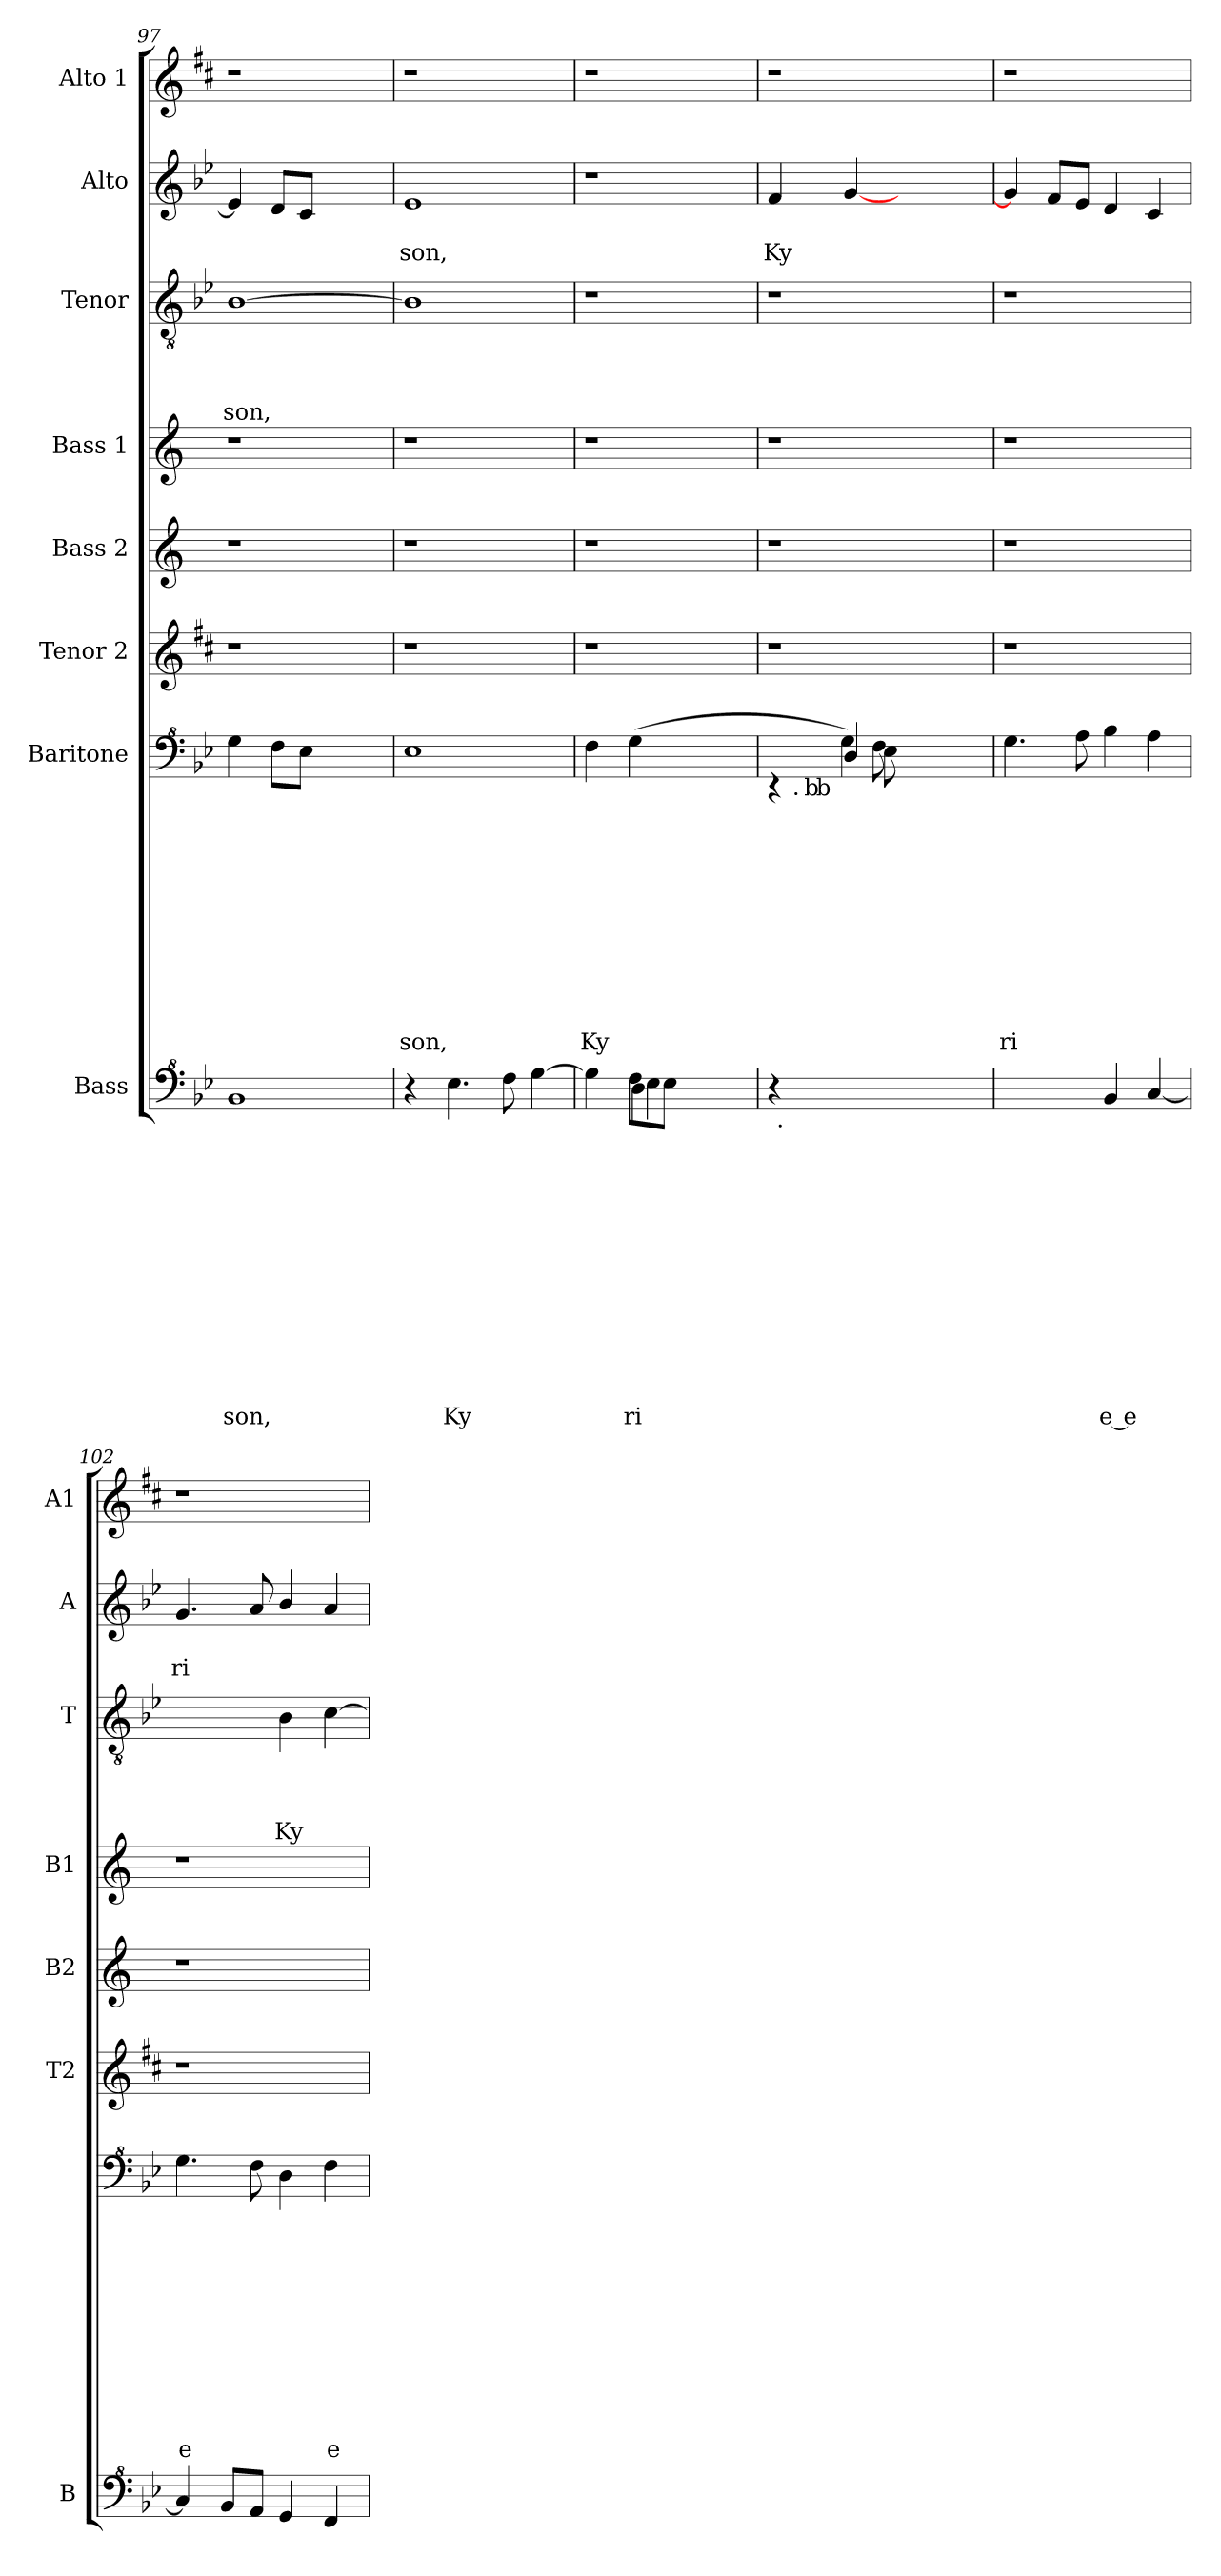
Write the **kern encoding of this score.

**kern	**text	**text	**text	**text	**text	**text	**text	**text	**text	**text	**text	**text	**text	**kern	**text	**text	**text	**text	**text	**text	**text	**text	**text	**text	**text	**kern	**kern	**kern	**kern	**text	**text	**text	**text	**kern	**text	**text	**kern
*part8	*part8	*part8	*part8	*part8	*part8	*part8	*part8	*part8	*part8	*part8	*part8	*part8	*part8	*part7	*part7	*part7	*part7	*part7	*part7	*part7	*part7	*part7	*part7	*part7	*part7	*part6	*part5	*part4	*part3	*part3	*part3	*part3	*part3	*part2	*part2	*part2	*part1
*staff8	*staff8	*staff8	*staff8	*staff8	*staff8	*staff8	*staff8	*staff8	*staff8	*staff8	*staff8	*staff8	*staff8	*staff7	*staff7	*staff7	*staff7	*staff7	*staff7	*staff7	*staff7	*staff7	*staff7	*staff7	*staff7	*staff6	*staff5	*staff4	*staff3	*staff3	*staff3	*staff3	*staff3	*staff2	*staff2	*staff2	*staff1
*I"Bass	*	*	*	*	*	*	*	*	*	*	*	*	*	*I"Baritone	*	*	*	*	*	*	*	*	*	*	*	*I"Tenor 2	*I"Bass 2	*I"Bass 1	*I"Tenor	*	*	*	*	*I"Alto	*	*	*I"Alto 1
*I'B	*	*	*	*	*	*	*	*	*	*	*	*	*	*	*	*	*	*	*	*	*	*	*	*	*	*I'T2	*I'B2	*I'B1	*I'T	*	*	*	*	*I'A	*	*	*I'A1
*clefF^4	*	*	*	*	*	*	*	*	*	*	*	*	*	*clefF^4	*	*	*	*	*	*	*	*	*	*	*	*clefG2	*clefG2	*clefG2	*clefGv2	*	*	*	*	*clefG2	*	*	*clefG2
*	*	*	*	*	*	*	*	*	*	*	*	*	*	*	*	*	*	*	*	*	*	*	*	*	*	*ITrd1c2	*	*	*ITrd1c2	*	*	*	*	*ITrd1c2	*	*	*ITrd1c2
*k[b-e-]	*	*	*	*	*	*	*	*	*	*	*	*	*	*k[b-e-]	*	*	*	*	*	*	*	*	*	*	*	*k[]	*k[]	*k[]	*k[b-e-a-d-]	*	*	*	*	*k[b-e-a-d-]	*	*	*k[]
*B-:	*	*	*	*	*	*	*	*	*	*	*	*	*	*B-:	*	*	*	*	*	*	*	*	*	*	*	*C:	*C:	*C:	*A-:	*	*	*	*	*A-:	*	*	*C:
=97	=97	=97	=97	=97	=97	=97	=97	=97	=97	=97	=97	=97	=97	=97	=97	=97	=97	=97	=97	=97	=97	=97	=97	=97	=97	=97	=97	=97	=97	=97	=97	=97	=97	=97	=97	=97	=97
!	!	!	!	!	!	!	!	!	!	!	!	!	!LO:LY:b	!	!	!	!	!	!	!	!	!	!	!	!	!	!	!	!	!	!	!	!LO:LY:b:rj	!	!	!	!
1B-	.	.	.	.	.	.	.	.	.	.	.	.	son,	4g\	.	.	.	.	.	.	.	.	.	.	.	1r	1r	1r	[>1A-	.	.	.	son,	4d-/]	.	.	1r
.	.	.	.	.	.	.	.	.	.	.	.	.	.	8f\L	.	.	.	.	.	.	.	.	.	.	.	.	.	.	.	.	.	.	.	8c/L	.	.	.
.	.	.	.	.	.	.	.	.	.	.	.	.	.	8e-\J	.	.	.	.	.	.	.	.	.	.	.	.	.	.	.	.	.	.	.	8B-/J	.	.	.
.	.	.	.	.	.	.	.	.	.	.	.	.	.	2ryy	.	.	.	.	.	.	.	.	.	.	.	.	.	.	.	.	.	.	.	2ryy	.	.	.
=98	=98	=98	=98	=98	=98	=98	=98	=98	=98	=98	=98	=98	=98	=98	=98	=98	=98	=98	=98	=98	=98	=98	=98	=98	=98	=98	=98	=98	=98	=98	=98	=98	=98	=98	=98	=98	=98
!	!	!	!	!	!	!	!	!	!	!	!	!	!	!	!	!	!	!	!	!	!	!	!	!	!LO:LY:b	!	!	!	!	!	!	!	!	!	!	!LO:LY:b	!
4r	.	.	.	.	.	.	.	.	.	.	.	.	.	1e-	.	.	.	.	.	.	.	.	.	.	son,	1r	1r	1r	1A-]	.	.	.	.	1d-	.	son,	1r
!	!	!	!	!	!	!	!	!	!	!	!	!	!LO:LY:b	!	!	!	!	!	!	!	!	!	!	!	!	!	!	!	!	!	!	!	!	!	!	!	!
4.e-\	.	.	.	.	.	.	.	.	.	.	.	.	Ky	.	.	.	.	.	.	.	.	.	.	.	.	.	.	.	.	.	.	.	.	.	.	.	.
8f\	.	.	.	.	.	.	.	.	.	.	.	.	.	.	.	.	.	.	.	.	.	.	.	.	.	.	.	.	.	.	.	.	.	.	.	.	.
[>4g\	.	.	.	.	.	.	.	.	.	.	.	.	.	.	.	.	.	.	.	.	.	.	.	.	.	.	.	.	.	.	.	.	.	.	.	.	.
=99	=99	=99	=99	=99	=99	=99	=99	=99	=99	=99	=99	=99	=99	=99	=99	=99	=99	=99	=99	=99	=99	=99	=99	=99	=99	=99	=99	=99	=99	=99	=99	=99	=99	=99	=99	=99	=99
*^	*	*	*	*	*	*	*	*	*	*	*	*	*	*	*	*	*	*	*	*	*	*	*	*	*	*	*	*	*	*	*	*	*	*	*	*	*
*	*^	*	*	*	*	*	*	*	*	*	*	*	*	*	*	*	*	*	*	*	*	*	*	*	*	*	*	*	*	*	*	*	*	*	*	*	*	*
!	!	!	!	!	!	!	!	!	!	!	!	!	!	!	!	!	!	!	!	!	!	!	!	!	!	!	!LO:LY:b:rj	!	!	!	!	!	!	!	!	!	!	!	!
4g\]	4ryy	4ryy	.	.	.	.	.	.	.	.	.	.	.	.	.	4f\	.	.	.	.	.	.	.	.	.	.	Ky	1r	1r	1r	1r	.	.	.	.	1r	.	.	1r
!	!	!	!	!	!	!	!	!	!	!	!	!	!	!	!LO:LY:b	!	!	!	!	!	!	!	!	!	!	!	!	!	!	!	!	!	!	!	!	!	!	!	!
8f\L	4d\	4e-\	.	.	.	.	.	.	.	.	.	.	.	.	ri	(>4g\	.	.	.	.	.	.	.	.	.	.	.	.	.	.	.	.	.	.	.	.	.	.	.
8e-\J	.	.	.	.	.	.	.	.	.	.	.	.	.	.	.	.	.	.	.	.	.	.	.	.	.	.	.	.	.	.	.	.	.	.	.	.	.	.	.
2ryy	2ryy	2ryy	.	.	.	.	.	.	.	.	.	.	.	.	.	2ryy	.	.	.	.	.	.	.	.	.	.	.	.	.	.	.	.	.	.	.	.	.	.	.
!!LO:PB:g=z
=100	=100	=100	=100	=100	=100	=100	=100	=100	=100	=100	=100	=100	=100	=100	=100	=100	=100	=100	=100	=100	=100	=100	=100	=100	=100	=100	=100	=100	=100	=100	=100	=100	=100	=100	=100	=100	=100	=100	=100
*	*	*	*	*	*	*	*	*	*	*	*	*	*	*	*	*^	*	*	*	*	*	*	*	*	*	*	*	*	*	*	*	*	*	*	*	*	*	*	*
*	*	*	*	*	*	*	*	*	*	*	*	*	*	*	*	*	*^	*	*	*	*	*	*	*	*	*	*	*	*	*	*	*	*	*	*	*	*	*	*	*
*	*	*	*	*	*	*	*	*	*	*	*	*	*	*	*	*	*	*^	*	*	*	*	*	*	*	*	*	*	*	*	*	*	*	*	*	*	*	*	*	*	*
!	!	!	!	!	!	!	!	!	!	!	!	!	!	!	!	!	!	!	!	!	!	!	!	!	!	!	!	!	!	!	!	!	!	!	!	!	!	!	!	!	!LO:LY:b:rj	!
*	*v	*v	*	*	*	*	*	*	*	*	*	*	*	*	*	*	*	*	*	*	*	*	*	*	*	*	*	*	*	*	*	*	*	*	*	*	*	*	*	*	*	*
4r	64ryy	.	.	.	.	.	.	.	.	.	.	.	.	.	16ryy	4rE	4ryy	4.ryy	.	.	.	.	.	.	.	.	.	.	.	1r	1r	1r	1r	.	.	.	.	4e-/	.	Ky	1r
!	!LO:TX:b:t=.	!	!	!	!	!	!	!	!	!	!	!	!	!	!	!	!	!	!	!	!	!	!	!	!	!	!	!	!	!	!	!	!	!	!	!	!	!	!	!	!
.	2ryy	.	.	.	.	.	.	.	.	.	.	.	.	.	.	.	.	.	.	.	.	.	.	.	.	.	.	.	.	.	.	.	.	.	.	.	.	.	.	.	.
!	!	!	!	!	!	!	!	!	!	!	!	!	!	!	!LO:TX:b:t=.	!	!	!	!	!	!	!	!	!	!	!	!	!	!	!	!	!	!	!	!	!	!	!	!	!	!
.	.	.	.	.	.	.	.	.	.	.	.	.	.	.	32ryy	.	.	.	.	.	.	.	.	.	.	.	.	.	.	.	.	.	.	.	.	.	.	.	.	.	.
!	!	!	!	!	!	!	!	!	!	!	!	!	!	!	!LO:TX:b:t=b	!	!	!	!	!	!	!	!	!	!	!	!	!	!	!	!	!	!	!	!	!	!	!	!	!	!
.	.	.	.	.	.	.	.	.	.	.	.	.	.	.	32ryy	.	.	.	.	.	.	.	.	.	.	.	.	.	.	.	.	.	.	.	.	.	.	.	.	.	.
!	!	!	!	!	!	!	!	!	!	!	!	!	!	!	!LO:TX:b:t=b	!	!	!	!	!	!	!	!	!	!	!	!	!	!	!	!	!	!	!	!	!	!	!	!	!	!
.	.	.	.	.	.	.	.	.	.	.	.	.	.	.	8ryy	.	.	.	.	.	.	.	.	.	.	.	.	.	.	.	.	.	.	.	.	.	.	.	.	.	.
2.ryy	.	.	.	.	.	.	.	.	.	.	.	.	.	.	4d/	8ryy	4g\)	.	.	.	.	.	.	.	.	.	.	.	.	.	.	.	.	.	.	.	.	[<4f/	.	.	.
.	.	.	.	.	.	.	.	.	.	.	.	.	.	.	.	8f\	.	8e-\	.	.	.	.	.	.	.	.	.	.	.	.	.	.	.	.	.	.	.	.	.	.	.
.	.	.	.	.	.	.	.	.	.	.	.	.	.	.	2ryy	2ryy	2ryy	2ryy	.	.	.	.	.	.	.	.	.	.	.	.	.	.	.	.	.	.	.	2ryy	.	.	.
.	4ryy	.	.	.	.	.	.	.	.	.	.	.	.	.	.	.	.	.	.	.	.	.	.	.	.	.	.	.	.	.	.	.	.	.	.	.	.	.	.	.	.
.	8...ryy	.	.	.	.	.	.	.	.	.	.	.	.	.	.	.	.	.	.	.	.	.	.	.	.	.	.	.	.	.	.	.	.	.	.	.	.	.	.	.	.
=101	=101	=101	=101	=101	=101	=101	=101	=101	=101	=101	=101	=101	=101	=101	=101	=101	=101	=101	=101	=101	=101	=101	=101	=101	=101	=101	=101	=101	=101	=101	=101	=101	=101	=101	=101	=101	=101	=101	=101	=101	=101
!	!	!	!	!	!	!	!	!	!	!	!	!	!	!	!	!	!	!	!	!	!	!	!	!	!	!	!	!	!LO:LY:b	!	!	!	!	!	!	!	!	!	!	!	!
*v	*v	*	*	*	*	*	*	*	*	*	*	*	*	*	*	*	*	*	*	*	*	*	*	*	*	*	*	*	*	*	*	*	*	*	*	*	*	*	*	*	*
*	*	*	*	*	*	*	*	*	*	*	*	*	*	*v	*v	*v	*v	*	*	*	*	*	*	*	*	*	*	*	*	*	*	*	*	*	*	*	*	*	*	*
2ryy	.	.	.	.	.	.	.	.	.	.	.	.	.	4.g\	.	.	.	.	.	.	.	.	.	.	ri	1r	1r	1r	1r	.	.	.	.	4f/]	.	.	1r
.	.	.	.	.	.	.	.	.	.	.	.	.	.	.	.	.	.	.	.	.	.	.	.	.	.	.	.	.	.	.	.	.	.	8e-/L	.	.	.
.	.	.	.	.	.	.	.	.	.	.	.	.	.	8a\	.	.	.	.	.	.	.	.	.	.	.	.	.	.	.	.	.	.	.	8d-/J	.	.	.
!	!	!	!	!	!	!	!	!	!	!	!	!	!LO:LY:b:rj	!	!	!	!	!	!	!	!	!	!	!	!	!	!	!	!	!	!	!	!	!	!	!	!
4B-/	.	.	.	.	.	.	.	.	.	.	.	.	e e	4b-\	.	.	.	.	.	.	.	.	.	.	.	.	.	.	.	.	.	.	.	4c/	.	.	.
[<4c/	.	.	.	.	.	.	.	.	.	.	.	.	.	4a\	.	.	.	.	.	.	.	.	.	.	.	.	.	.	.	.	.	.	.	4B-/	.	.	.
=102	=102	=102	=102	=102	=102	=102	=102	=102	=102	=102	=102	=102	=102	=102	=102	=102	=102	=102	=102	=102	=102	=102	=102	=102	=102	=102	=102	=102	=102	=102	=102	=102	=102	=102	=102	=102	=102
!	!	!	!	!	!	!	!	!	!	!	!	!	!	!	!	!	!	!	!	!	!	!	!	!	!LO:LY:b	!	!	!	!	!	!	!	!	!	!	!LO:LY:b	!
4c/]	.	.	.	.	.	.	.	.	.	.	.	.	.	4.g\	.	.	.	.	.	.	.	.	.	.	e	1r	1r	1r	2ryy	.	.	.	.	4.f/	.	ri	1r
8B-/L	.	.	.	.	.	.	.	.	.	.	.	.	.	.	.	.	.	.	.	.	.	.	.	.	.	.	.	.	.	.	.	.	.	.	.	.	.
8A/J	.	.	.	.	.	.	.	.	.	.	.	.	.	8f\	.	.	.	.	.	.	.	.	.	.	.	.	.	.	.	.	.	.	.	8g/	.	.	.
!	!	!	!	!	!	!	!	!	!	!	!	!	!	!	!	!	!	!	!	!	!	!	!	!	!	!	!	!	!	!	!	!	!LO:LY:b:rj	!	!	!	!
4G/	.	.	.	.	.	.	.	.	.	.	.	.	.	4d\	.	.	.	.	.	.	.	.	.	.	.	.	.	.	4A-\	.	.	.	Ky	4a-/	.	.	.
!	!	!	!	!	!	!	!	!	!	!	!	!	!	!	!	!	!	!	!	!	!	!	!	!	!LO:LY:b	!	!	!	!	!	!	!	!	!	!	!	!
4F/	.	.	.	.	.	.	.	.	.	.	.	.	.	4f\	.	.	.	.	.	.	.	.	.	.	e	.	.	.	[>4B-\	.	.	.	.	4g/	.	.	.
=	=	=	=	=	=	=	=	=	=	=	=	=	=	=	=	=	=	=	=	=	=	=	=	=	=	=	=	=	=	=	=	=	=	=	=	=	=
*-	*-	*-	*-	*-	*-	*-	*-	*-	*-	*-	*-	*-	*-	*-	*-	*-	*-	*-	*-	*-	*-	*-	*-	*-	*-	*-	*-	*-	*-	*-	*-	*-	*-	*-	*-	*-	*-
